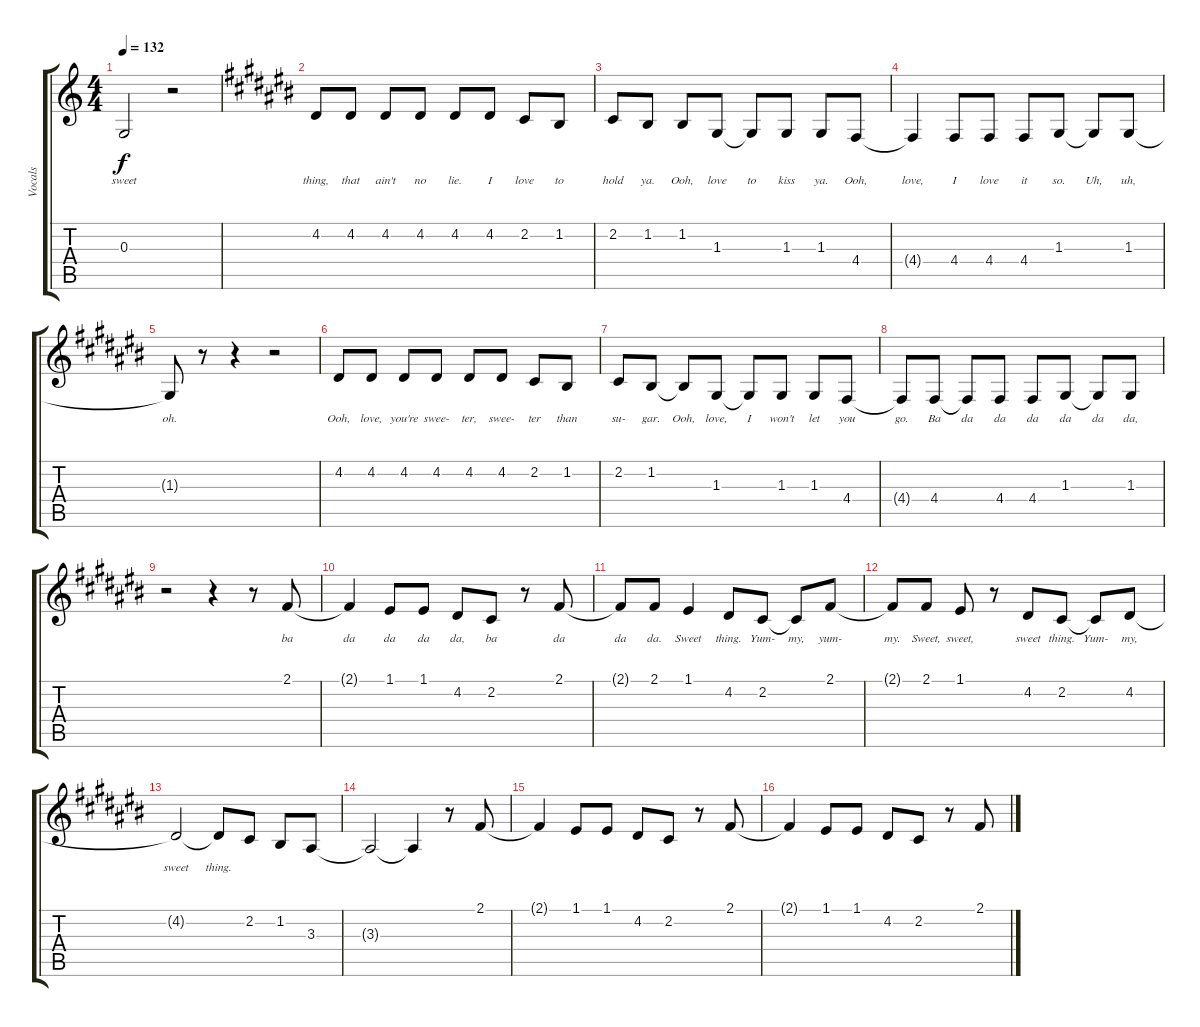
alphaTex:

\track ("Vocals" "Vocals") {instrument tenorsax}
\staff {score tabs}
\tuning (E4 B3 G3 D3 A2 E2) {hide}
\ts (4 4)
\tempo 132
\clef g2
\ks c
0.3{t}.2{lyrics (0 "sweet") lyrics (1 "") lyrics (2 "") lyrics (3 "") lyrics (4 "") dy f} r.2 |
\ks c#
4.2.8{lyrics (0 "thing,") lyrics (1 "") lyrics (2 "") lyrics (3 "") lyrics (4 "")} 4.2.8{lyrics (0 "that") lyrics (1 "") lyrics (2 "") lyrics (3 "") lyrics (4 "")} 4.2.8{lyrics (0 "ain't") lyrics (1 "") lyrics (2 "") lyrics (3 "") lyrics (4 "")} 4.2.8{lyrics (0 "no") lyrics (1 "") lyrics (2 "") lyrics (3 "") lyrics (4 "")} 4.2.8{lyrics (0 "lie.") lyrics (1 "") lyrics (2 "") lyrics (3 "") lyrics (4 "")} 4.2.8{lyrics (0 "I") lyrics (1 "") lyrics (2 "") lyrics (3 "") lyrics (4 "")} 2.2.8{lyrics (0 "love") lyrics (1 "") lyrics (2 "") lyrics (3 "") lyrics (4 "")} 1.2.8{lyrics (0 "to") lyrics (1 "") lyrics (2 "") lyrics (3 "") lyrics (4 "")} |
2.2.8{lyrics (0 "hold") lyrics (1 "") lyrics (2 "") lyrics (3 "") lyrics (4 "")} 1.2.8{lyrics (0 "ya.") lyrics (1 "") lyrics (2 "") lyrics (3 "") lyrics (4 "")} 1.2.8{lyrics (0 "Ooh,") lyrics (1 "") lyrics (2 "") lyrics (3 "") lyrics (4 "")} 1.3.8{lyrics (0 "love") lyrics (1 "") lyrics (2 "") lyrics (3 "") lyrics (4 "")} 1.3{t}.8{lyrics (0 "to") lyrics (1 "") lyrics (2 "") lyrics (3 "") lyrics (4 "")} 1.3.8{lyrics (0 "kiss") lyrics (1 "") lyrics (2 "") lyrics (3 "") lyrics (4 "")} 1.3.8{lyrics (0 "ya.") lyrics (1 "") lyrics (2 "") lyrics (3 "") lyrics (4 "")} 4.4.8{lyrics (0 "Ooh,") lyrics (1 "") lyrics (2 "") lyrics (3 "") lyrics (4 "")} |
4.4{t}.4{lyrics (0 "love,") lyrics (1 "") lyrics (2 "") lyrics (3 "") lyrics (4 "")} 4.4.8{lyrics (0 "I") lyrics (1 "") lyrics (2 "") lyrics (3 "") lyrics (4 "")} 4.4.8{lyrics (0 "love") lyrics (1 "") lyrics (2 "") lyrics (3 "") lyrics (4 "")} 4.4.8{lyrics (0 "it") lyrics (1 "") lyrics (2 "") lyrics (3 "") lyrics (4 "")} 1.3.8{lyrics (0 "so.") lyrics (1 "") lyrics (2 "") lyrics (3 "") lyrics (4 "")} 1.3{t}.8{lyrics (0 "Uh,") lyrics (1 "") lyrics (2 "") lyrics (3 "") lyrics (4 "")} 1.3.8{lyrics (0 "uh,") lyrics (1 "") lyrics (2 "") lyrics (3 "") lyrics (4 "")} |
1.3{t}.8{lyrics (0 "oh.") lyrics (1 "") lyrics (2 "") lyrics (3 "") lyrics (4 "")} r.8 r.4 r.2 |
4.2.8{lyrics (0 "Ooh,") lyrics (1 "") lyrics (2 "") lyrics (3 "") lyrics (4 "")} 4.2.8{lyrics (0 "love,") lyrics (1 "") lyrics (2 "") lyrics (3 "") lyrics (4 "")} 4.2.8{lyrics (0 "you're") lyrics (1 "") lyrics (2 "") lyrics (3 "") lyrics (4 "")} 4.2.8{lyrics (0 "swee-") lyrics (1 "") lyrics (2 "") lyrics (3 "") lyrics (4 "")} 4.2.8{lyrics (0 "ter,") lyrics (1 "") lyrics (2 "") lyrics (3 "") lyrics (4 "")} 4.2.8{lyrics (0 "swee-") lyrics (1 "") lyrics (2 "") lyrics (3 "") lyrics (4 "")} 2.2.8{lyrics (0 "ter") lyrics (1 "") lyrics (2 "") lyrics (3 "") lyrics (4 "")} 1.2.8{lyrics (0 "than") lyrics (1 "") lyrics (2 "") lyrics (3 "") lyrics (4 "")} |
2.2.8{lyrics (0 "su-") lyrics (1 "") lyrics (2 "") lyrics (3 "") lyrics (4 "")} 1.2.8{lyrics (0 "gar.") lyrics (1 "") lyrics (2 "") lyrics (3 "") lyrics (4 "")} 1.2{t}.8{lyrics (0 "Ooh,") lyrics (1 "") lyrics (2 "") lyrics (3 "") lyrics (4 "")} 1.3.8{lyrics (0 "love,") lyrics (1 "") lyrics (2 "") lyrics (3 "") lyrics (4 "")} 1.3{t}.8{lyrics (0 "I") lyrics (1 "") lyrics (2 "") lyrics (3 "") lyrics (4 "")} 1.3.8{lyrics (0 "won't") lyrics (1 "") lyrics (2 "") lyrics (3 "") lyrics (4 "")} 1.3.8{lyrics (0 "let") lyrics (1 "") lyrics (2 "") lyrics (3 "") lyrics (4 "")} 4.4.8{lyrics (0 "you") lyrics (1 "") lyrics (2 "") lyrics (3 "") lyrics (4 "")} |
4.4{t}.8{lyrics (0 "go.") lyrics (1 "") lyrics (2 "") lyrics (3 "") lyrics (4 "")} 4.4.8{lyrics (0 "Ba") lyrics (1 "") lyrics (2 "") lyrics (3 "") lyrics (4 "")} 4.4{t}.8{lyrics (0 "da") lyrics (1 "") lyrics (2 "") lyrics (3 "") lyrics (4 "")} 4.4.8{lyrics (0 "da") lyrics (1 "") lyrics (2 "") lyrics (3 "") lyrics (4 "")} 4.4.8{lyrics (0 "da") lyrics (1 "") lyrics (2 "") lyrics (3 "") lyrics (4 "")} 1.3.8{lyrics (0 "da") lyrics (1 "") lyrics (2 "") lyrics (3 "") lyrics (4 "")} 1.3{t}.8{lyrics (0 "da") lyrics (1 "") lyrics (2 "") lyrics (3 "") lyrics (4 "")} 1.3.8{lyrics (0 "da,") lyrics (1 "") lyrics (2 "") lyrics (3 "") lyrics (4 "")} |
r.2 r.4 r.8 2.1.8{lyrics (0 "ba") lyrics (1 "") lyrics (2 "") lyrics (3 "") lyrics (4 "")} |
2.1{t}.4{lyrics (0 "da") lyrics (1 "") lyrics (2 "") lyrics (3 "") lyrics (4 "")} 1.1.8{lyrics (0 "da") lyrics (1 "") lyrics (2 "") lyrics (3 "") lyrics (4 "")} 1.1.8{lyrics (0 "da") lyrics (1 "") lyrics (2 "") lyrics (3 "") lyrics (4 "")} 4.2.8{lyrics (0 "da,") lyrics (1 "") lyrics (2 "") lyrics (3 "") lyrics (4 "")} 2.2.8{lyrics (0 "ba") lyrics (1 "") lyrics (2 "") lyrics (3 "") lyrics (4 "")} r.8 2.1.8{lyrics (0 "da") lyrics (1 "") lyrics (2 "") lyrics (3 "") lyrics (4 "")} |
2.1{t}.8{lyrics (0 "da") lyrics (1 "") lyrics (2 "") lyrics (3 "") lyrics (4 "")} 2.1.8{lyrics (0 "da.") lyrics (1 "") lyrics (2 "") lyrics (3 "") lyrics (4 "")} 1.1.4{lyrics (0 "Sweet") lyrics (1 "") lyrics (2 "") lyrics (3 "") lyrics (4 "")} 4.2.8{lyrics (0 "thing.") lyrics (1 "") lyrics (2 "") lyrics (3 "") lyrics (4 "")} 2.2.8{lyrics (0 "Yum-") lyrics (1 "") lyrics (2 "") lyrics (3 "") lyrics (4 "")} 2.2{t}.8{lyrics (0 "my,") lyrics (1 "") lyrics (2 "") lyrics (3 "") lyrics (4 "")} 2.1.8{lyrics (0 "yum-") lyrics (1 "") lyrics (2 "") lyrics (3 "") lyrics (4 "")} |
2.1{t}.8{lyrics (0 "my.") lyrics (1 "") lyrics (2 "") lyrics (3 "") lyrics (4 "")} 2.1.8{lyrics (0 "Sweet,") lyrics (1 "") lyrics (2 "") lyrics (3 "") lyrics (4 "")} 1.1.8{lyrics (0 "sweet,") lyrics (1 "") lyrics (2 "") lyrics (3 "") lyrics (4 "")} r.8 4.2.8{lyrics (0 "sweet") lyrics (1 "") lyrics (2 "") lyrics (3 "") lyrics (4 "")} 2.2.8{lyrics (0 "thing.") lyrics (1 "") lyrics (2 "") lyrics (3 "") lyrics (4 "")} 2.2{t}.8{lyrics (0 "Yum-") lyrics (1 "") lyrics (2 "") lyrics (3 "") lyrics (4 "")} 4.2.8{lyrics (0 "my,") lyrics (1 "") lyrics (2 "") lyrics (3 "") lyrics (4 "")} |
4.2{t}.2{lyrics (0 "sweet") lyrics (1 "") lyrics (2 "") lyrics (3 "") lyrics (4 "")} 4.2{t}.8{lyrics (0 "thing.") lyrics (1 "") lyrics (2 "") lyrics (3 "") lyrics (4 "")} 2.2.8 1.2.8 3.3.8 |
3.3{t}.2 3.3{t}.4 r.8 2.1.8 |
2.1{t}.4 1.1.8 1.1.8 4.2.8 2.2.8 r.8 2.1.8 |
2.1{t}.4 1.1.8 1.1.8 4.2.8 2.2.8 r.8 2.1.8
